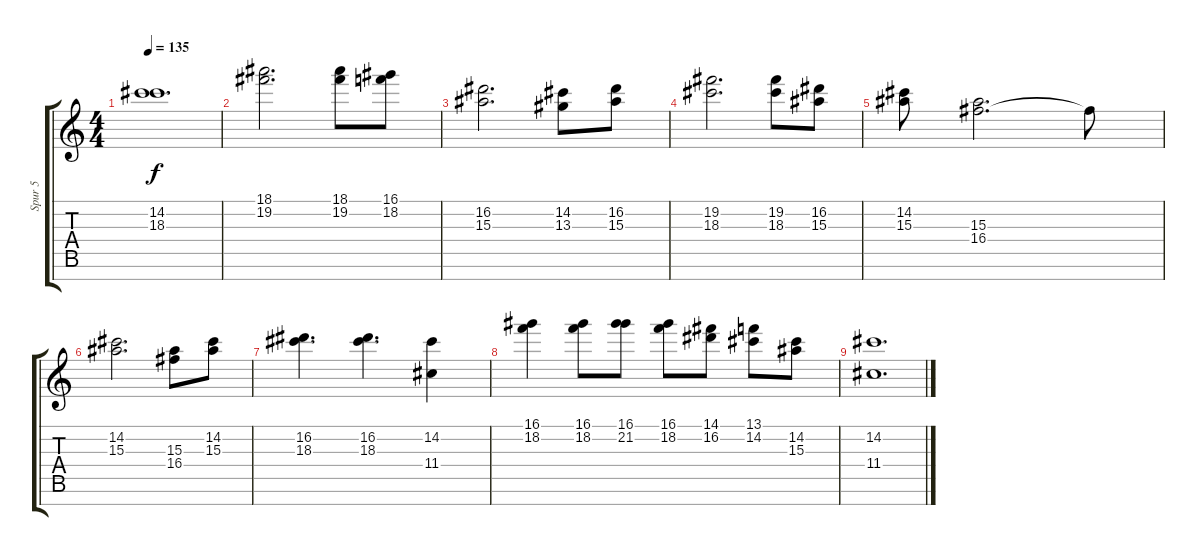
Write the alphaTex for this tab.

\track ("Spur 5" "Spur 5") {instrument overdrivenguitar}
\staff {score tabs}
\tuning (E4 B3 G3 D3 A2 E2 B1) {hide}
\ts (4 4)
\tempo 135
\clef g2
\ks c
(14.2 18.3).1{d dy f} |
(18.1 19.2).2{d} (18.1 19.2).8 (16.1 18.2).8 |
(16.2 15.3).2{d} (14.2 13.3).8 (16.2 15.3).8 |
(19.2 18.3).2{d} (19.2 18.3).8 (16.2 15.3).8 |
(14.2 15.3).8 (15.3 16.4).2{d} 16.4{t}.8 |
(14.2 15.3).2{d} (15.3 16.4).8 (14.2 15.3).8 |
(16.2 18.3).4{d} (16.2 18.3).4{d} (14.2 11.4).4 |
(16.1 18.2).4 (16.1 18.2).8 (16.1 21.2).8 (16.1 18.2).8 (14.1 16.2).8 (13.1 14.2).8 (14.2 15.3).8 |
(14.2 11.4).1{d}
